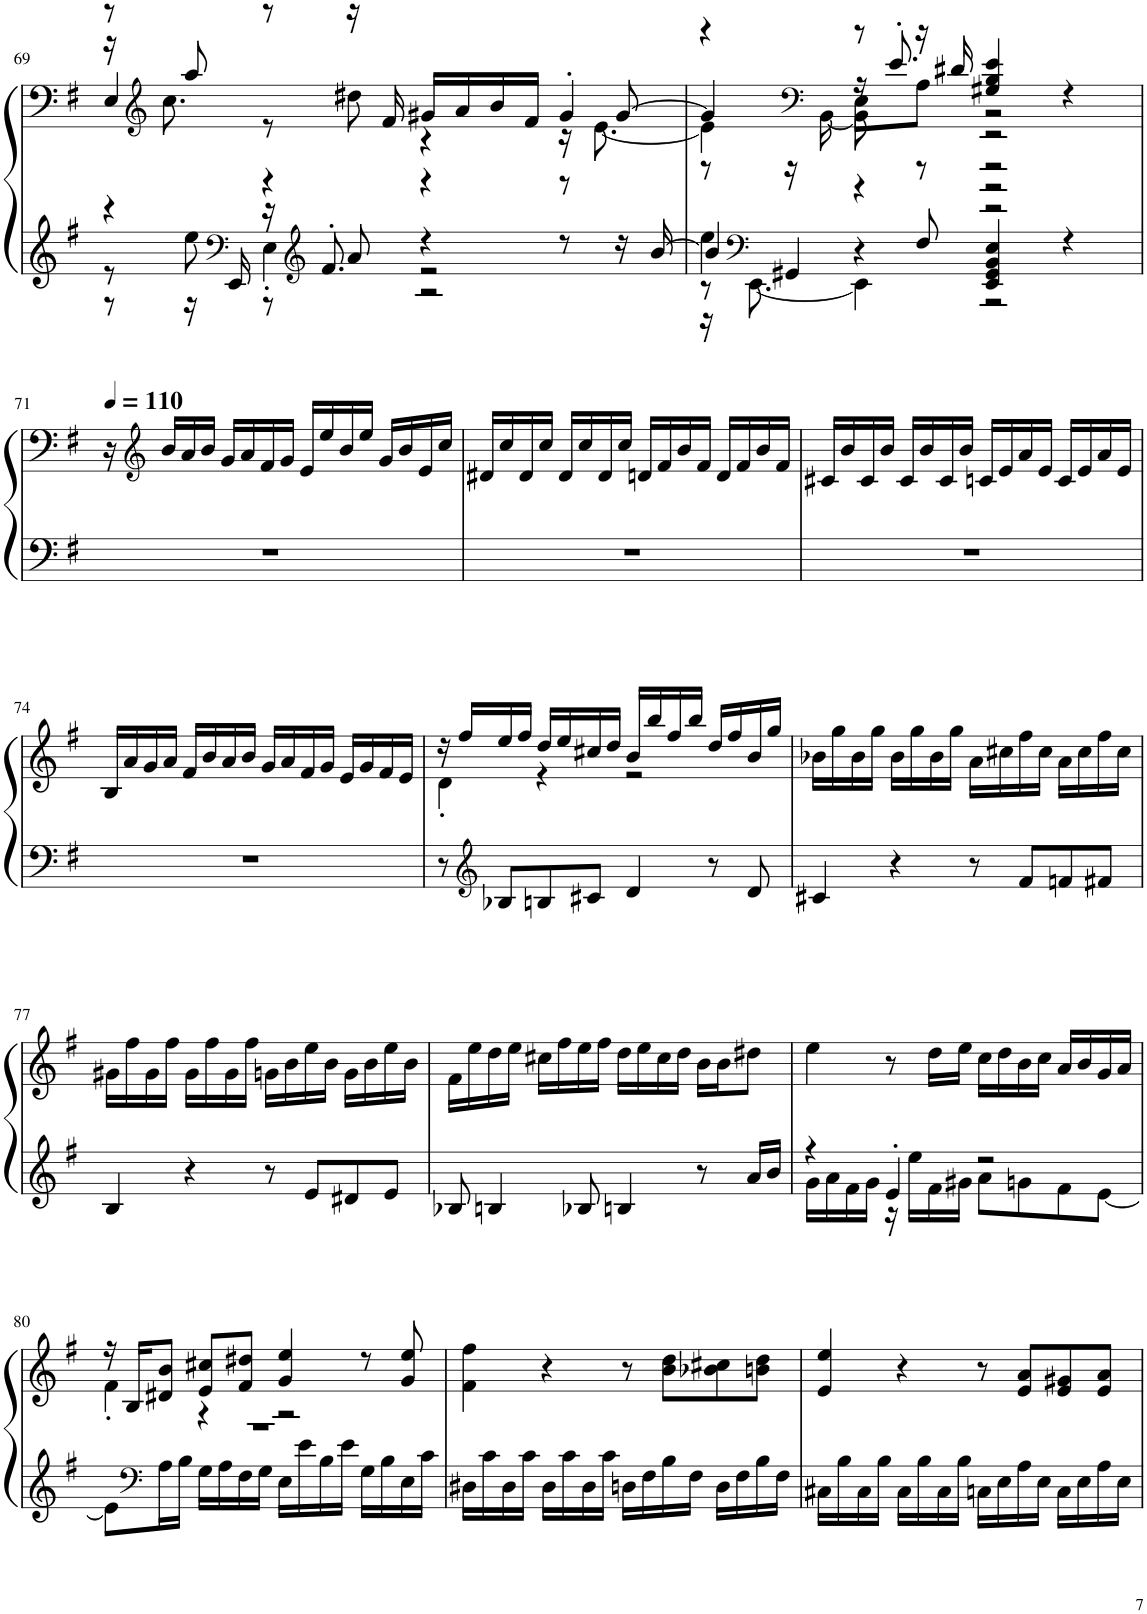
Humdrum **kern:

**kern	**kern
*part1	*part1
*staff2	*staff1
*I"Piano, unbenannt	*
*I'Pia.	*
!!LO:PB:g=z
*clefG2	*clefF4
*k[f#]	*k[f#]
*M4/4	*M4/4
=69	=69
*^	*^
*	*^	*	*^
4r	8r	8r	8r	16r	4E/
*	*	*	*clefG2	*	*
.	.	.	.	8.cc\	.
.	8ee\	16r	8aa/	.	.
*clefF4	*	*	*	*	*
.	.	16EE/	.	.	.
16r	4E'\	8r	8r	8r	4r
*clefG2	*	*	*	*	*
8.f#'/	.	.	.	.	.
.	.	8a/	16r	8dd#X\	.
.	.	.	16f#/	.	.
4r	2r	2r	16g#X/LL	4r	4r
.	.	.	16a/	.	.
.	.	.	16b/	.	.
.	.	.	16f#/JJ	.	.
8r	.	.	4g#'/	16r	8r
.	.	.	.	[8.e\	.
16r	.	.	.	.	[8g#/
[16b/	.	.	.	.	.
=70	=70	=70	=70	=70	=70
*	*	*^	*	*	*^
4b/]	4ee\	8r	16r	4r	4e\]	4g#/]	8r
*clefF4	*	*	*	*	*	*	*
.	.	.	[8.EE\	.	.	.	.
.	.	4GG#X/	.	.	.	.	16r
*	*	*	*	*clefF4	*	*	*
.	.	.	.	.	.	.	[16BB\
4r	4r	.	4EE\]	8r	8E\L	16r	8BB\]
.	.	.	.	.	.	8.e'/	.
.	.	8F#/	.	16r	8A\J	.	8r
.	.	.	.	16d#X/	.	.	.
2r	2r	4EE/ 4GG#/ 4BB/ 4E/	2r	4G#X/ 4B/ 4e/	2r	2r	2r
.	.	4r	.	4r	.	.	.
*v	*v	*v	*v	*	*	*	*
*	*v	*v	*v	*v
!!LO:LB:g=z
=71	=71
*	*MM110
1r	16r
*	*clefG2
.	16b/LL
.	16a/
.	16b/JJ
.	16g/LL
.	16a/
.	16f#/
.	16g/JJ
.	16e/LL
.	16ee/
.	16b/
.	16ee/JJ
.	16g/LL
.	16b/
.	16e/
.	16cc/JJ
=72	=72
1r	16d#X/LL
.	16cc/
.	16d#/
.	16cc/JJ
.	16d#/LL
.	16cc/
.	16d#/
.	16cc/JJ
.	16dn/LL
.	16f#/
.	16b/
.	16f#/JJ
.	16d/LL
.	16f#/
.	16b/
.	16f#/JJ
=73	=73
1r	16c#X/LL
.	16b/
.	16c#/
.	16b/JJ
.	16c#/LL
.	16b/
.	16c#/
.	16b/JJ
.	16cn/LL
.	16e/
.	16a/
.	16e/JJ
.	16c/LL
.	16e/
.	16a/
.	16e/JJ
!!LO:LB:g=z
=74	=74
1r	16B/LL
.	16a/
.	16g/
.	16a/JJ
.	16f#/LL
.	16b/
.	16a/
.	16b/JJ
.	16g/LL
.	16a/
.	16f#/
.	16g/JJ
.	16e/LL
.	16g/
.	16f#/
.	16e/JJ
=75	=75
*	*^
8r	16r	4d'\
.	16ff#/LL	.
*clefG2	*	*
8B-X/L	16ee/	.
.	16ff#/JJ	.
8Bn/	16dd/LL	4r
.	16ee/	.
8c#X/J	16cc#X/	.
.	16dd/JJ	.
4d/	16b/LL	2r
.	16bb/	.
.	16ff#/	.
.	16bb/JJ	.
8r	16dd/LL	.
.	16ff#/	.
8d/	16b/	.
.	16gg/JJ	.
*	*v	*v
=76	=76
4c#X/	16b-X\LL
.	16gg\
.	16b-\
.	16gg\JJ
4r	16b-\LL
.	16gg\
.	16b-\
.	16gg\JJ
8r	16a\LL
.	16cc#X\
8f#/L	16ff#\
.	16cc#\JJ
8fn/	16a\LL
.	16cc#\
8f#X/J	16ff#\
.	16cc#\JJ
!!LO:LB:g=z
=77	=77
4B/	16g#X\LL
.	16ff#\
.	16g#\
.	16ff#\JJ
4r	16g#\LL
.	16ff#\
.	16g#\
.	16ff#\JJ
8r	16gn\LL
.	16b\
8e/L	16ee\
.	16b\JJ
8d#X/	16g\LL
.	16b\
8e/J	16ee\
.	16b\JJ
=78	=78
8B-X/	16f#\LL
.	16ee\
4Bn/	16dd\
.	16ee\JJ
.	16cc#X\LL
.	16ff#\
8B-X/	16ee\
.	16ff#\JJ
4Bn/	16dd\LL
.	16ee\
.	16cc#\
.	16dd\JJ
8r	16b\LL
.	16b\J
16a/LL	8dd#X\J
16b/JJ	.
=79	=79
*^	*
4r	16g\LL	4ee\
.	16a\	.
.	16f#\	.
.	16g\JJ	.
4e'/	16r	8r
.	16ee\LL	.
.	16f#\	16dd\LL
.	16g#X\JJ	16ee\JJ
2r	8a\L	16cc\LL
.	.	16dd\
.	8gn\	16b\
.	.	16cc\JJ
.	8f#\	16a/LL
.	.	16b/
.	[8e\J	16g/
.	.	16a/JJ
!!LO:LB:g=z
=80	=80	=80
*	*	*^
1r	8e\L]	16r	4f#'\
.	.	16B/KL	.
*clefF4	*	*	*
.	16A\L	8d#X/ 8b/J	.
.	16B\JJ	.	.
.	16G\LL	8e/ 8cc#X/L	4r
.	16A\	.	.
.	16F#\	8f#/ 8dd#X/J	.
.	16G\JJ	.	.
.	16E\LL	4g/ 4ee/	2r
.	16e\	.	.
.	16B\	.	.
.	16e\JJ	.	.
.	16G\LL	8r	.
.	16B\	.	.
.	16E\	8g/ 8ee/	.
.	16c\JJ	.	.
*v	*v	*	*
*	*v	*v
=81	=81
16D#X\LL	4f#\ 4ff#\
16c\	.
16D#\	.
16c\JJ	.
16D#\LL	4r
16c\	.
16D#\	.
16c\JJ	.
16Dn\LL	8r
16F#\	.
16B\	8b\ 8dd\L
16F#\JJ	.
16D\LL	8b-X\ 8cc#X\
16F#\	.
16B\	8bn\ 8dd\J
16F#\JJ	.
=82	=82
16C#X\LL	4e/ 4ee/
16B\	.
16C#\	.
16B\JJ	.
16C#\LL	4r
16B\	.
16C#\	.
16B\JJ	.
16Cn\LL	8r
16E\	.
16A\	8e/ 8a/L
16E\JJ	.
16C\LL	8e/ 8g#X/
16E\	.
16A\	8e/ 8a/J
16E\JJ	.
=	=
*-	*-
